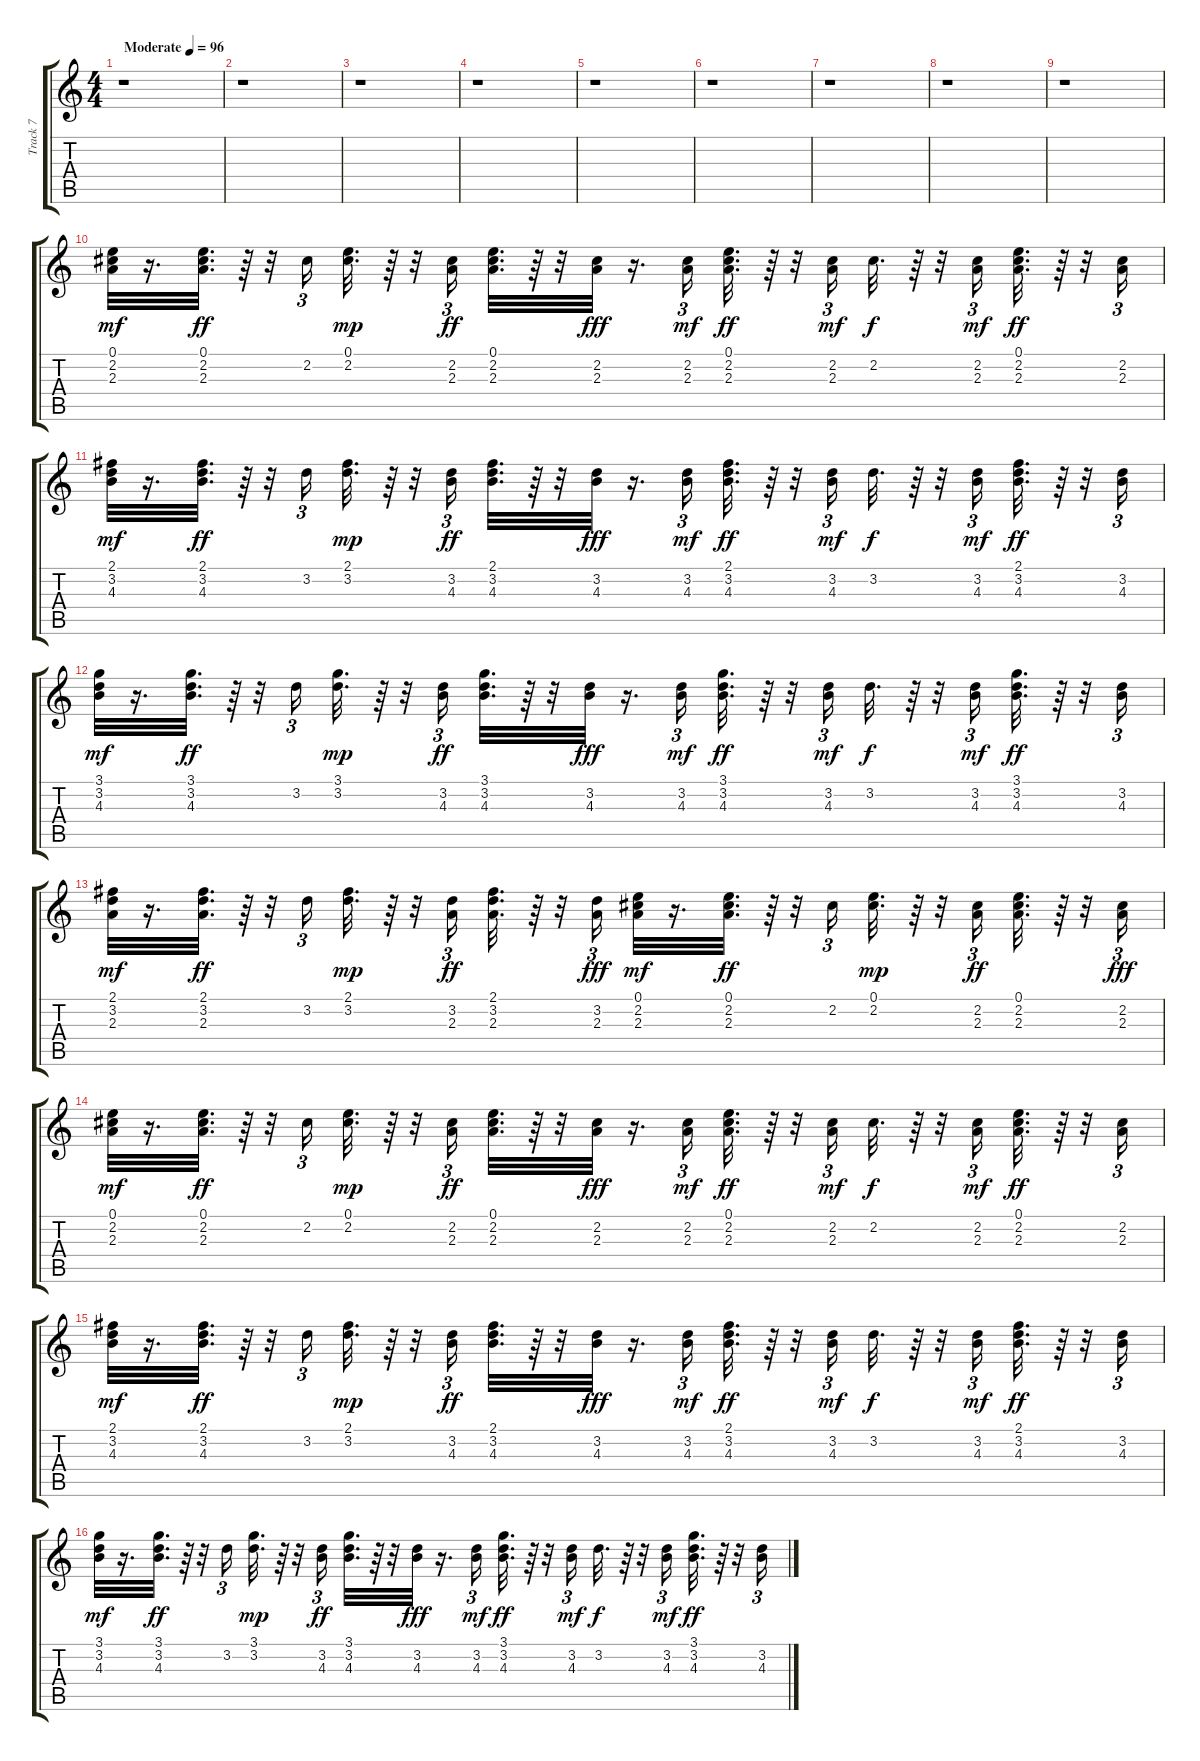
\track ("Track 7" "Track 7") {instrument distortionguitar}
\staff {score tabs}
\tuning (E4 B3 G3 D3 A2 E2) {hide}
\ts (4 4)
\tempo (96 "Moderate")
\clef g2
\ks c
r.1{dy mf instrument distortionguitar} |
r.1 |
r.1 |
r.1 |
r.1 |
r.1 |
r.1 |
r.1 |
r.1 |
(0.1 2.2 2.3).32 r.16{d} (0.1 2.2 2.3).32{d dy ff} r.64 r.32 2.2.16{tu (3 2)} (0.1 2.2).32{d dy mp} r.64 r.32 (2.2 2.3).16{tu (3 2) dy ff} (0.1 2.2 2.3).32{d} r.64 r.32 (2.2 2.3).32{dy fff} r.16{d} (2.2 2.3).16{tu (3 2) dy mf} (0.1 2.2 2.3).32{d dy ff} r.64 r.32 (2.2 2.3).16{tu (3 2) dy mf} 2.2.32{d dy f} r.64 r.32 (2.2 2.3).16{tu (3 2) dy mf} (0.1 2.2 2.3).32{d dy ff} r.64 r.32 (2.2 2.3).16{tu (3 2)} |
(2.1 3.2 4.3).32{dy mf} r.16{d} (2.1 3.2 4.3).32{d dy ff} r.64 r.32 3.2.16{tu (3 2)} (2.1 3.2).32{d dy mp} r.64 r.32 (3.2 4.3).16{tu (3 2) dy ff} (2.1 3.2 4.3).32{d} r.64 r.32 (3.2 4.3).32{dy fff} r.16{d} (3.2 4.3).16{tu (3 2) dy mf} (2.1 3.2 4.3).32{d dy ff} r.64 r.32 (3.2 4.3).16{tu (3 2) dy mf} 3.2.32{d dy f} r.64 r.32 (3.2 4.3).16{tu (3 2) dy mf} (2.1 3.2 4.3).32{d dy ff} r.64 r.32 (3.2 4.3).16{tu (3 2)} |
(3.1 3.2 4.3).32{dy mf} r.16{d} (3.1 3.2 4.3).32{d dy ff} r.64 r.32 3.2.16{tu (3 2)} (3.1 3.2).32{d dy mp} r.64 r.32 (3.2 4.3).16{tu (3 2) dy ff} (3.1 3.2 4.3).32{d} r.64 r.32 (3.2 4.3).32{dy fff} r.16{d} (3.2 4.3).16{tu (3 2) dy mf} (3.1 3.2 4.3).32{d dy ff} r.64 r.32 (3.2 4.3).16{tu (3 2) dy mf} 3.2.32{d dy f} r.64 r.32 (3.2 4.3).16{tu (3 2) dy mf} (3.1 3.2 4.3).32{d dy ff} r.64 r.32 (3.2 4.3).16{tu (3 2)} |
(2.1 3.2 2.3).32{dy mf} r.16{d} (2.1 3.2 2.3).32{d dy ff} r.64 r.32 3.2.16{tu (3 2)} (2.1 3.2).32{d dy mp} r.64 r.32 (3.2 2.3).16{tu (3 2) dy ff} (2.1 3.2 2.3).32{d} r.64 r.32 (3.2 2.3).16{tu (3 2) dy fff} (0.1 2.2 2.3).32{dy mf} r.16{d} (0.1 2.2 2.3).32{d dy ff} r.64 r.32 2.2.16{tu (3 2)} (0.1 2.2).32{d dy mp} r.64 r.32 (2.2 2.3).16{tu (3 2) dy ff} (0.1 2.2 2.3).32{d} r.64 r.32 (2.2 2.3).16{tu (3 2) dy fff} |
(0.1 2.2 2.3).32{dy mf} r.16{d} (0.1 2.2 2.3).32{d dy ff} r.64 r.32 2.2.16{tu (3 2)} (0.1 2.2).32{d dy mp} r.64 r.32 (2.2 2.3).16{tu (3 2) dy ff} (0.1 2.2 2.3).32{d} r.64 r.32 (2.2 2.3).32{dy fff} r.16{d} (2.2 2.3).16{tu (3 2) dy mf} (0.1 2.2 2.3).32{d dy ff} r.64 r.32 (2.2 2.3).16{tu (3 2) dy mf} 2.2.32{d dy f} r.64 r.32 (2.2 2.3).16{tu (3 2) dy mf} (0.1 2.2 2.3).32{d dy ff} r.64 r.32 (2.2 2.3).16{tu (3 2)} |
(2.1 3.2 4.3).32{dy mf} r.16{d} (2.1 3.2 4.3).32{d dy ff} r.64 r.32 3.2.16{tu (3 2)} (2.1 3.2).32{d dy mp} r.64 r.32 (3.2 4.3).16{tu (3 2) dy ff} (2.1 3.2 4.3).32{d} r.64 r.32 (3.2 4.3).32{dy fff} r.16{d} (3.2 4.3).16{tu (3 2) dy mf} (2.1 3.2 4.3).32{d dy ff} r.64 r.32 (3.2 4.3).16{tu (3 2) dy mf} 3.2.32{d dy f} r.64 r.32 (3.2 4.3).16{tu (3 2) dy mf} (2.1 3.2 4.3).32{d dy ff} r.64 r.32 (3.2 4.3).16{tu (3 2)} |
(3.1 3.2 4.3).32{dy mf} r.16{d} (3.1 3.2 4.3).32{d dy ff} r.64 r.32 3.2.16{tu (3 2)} (3.1 3.2).32{d dy mp} r.64 r.32 (3.2 4.3).16{tu (3 2) dy ff} (3.1 3.2 4.3).32{d} r.64 r.32 (3.2 4.3).32{dy fff} r.16{d} (3.2 4.3).16{tu (3 2) dy mf} (3.1 3.2 4.3).32{d dy ff} r.64 r.32 (3.2 4.3).16{tu (3 2) dy mf} 3.2.32{d dy f} r.64 r.32 (3.2 4.3).16{tu (3 2) dy mf} (3.1 3.2 4.3).32{d dy ff} r.64 r.32 (3.2 4.3).16{tu (3 2)}
